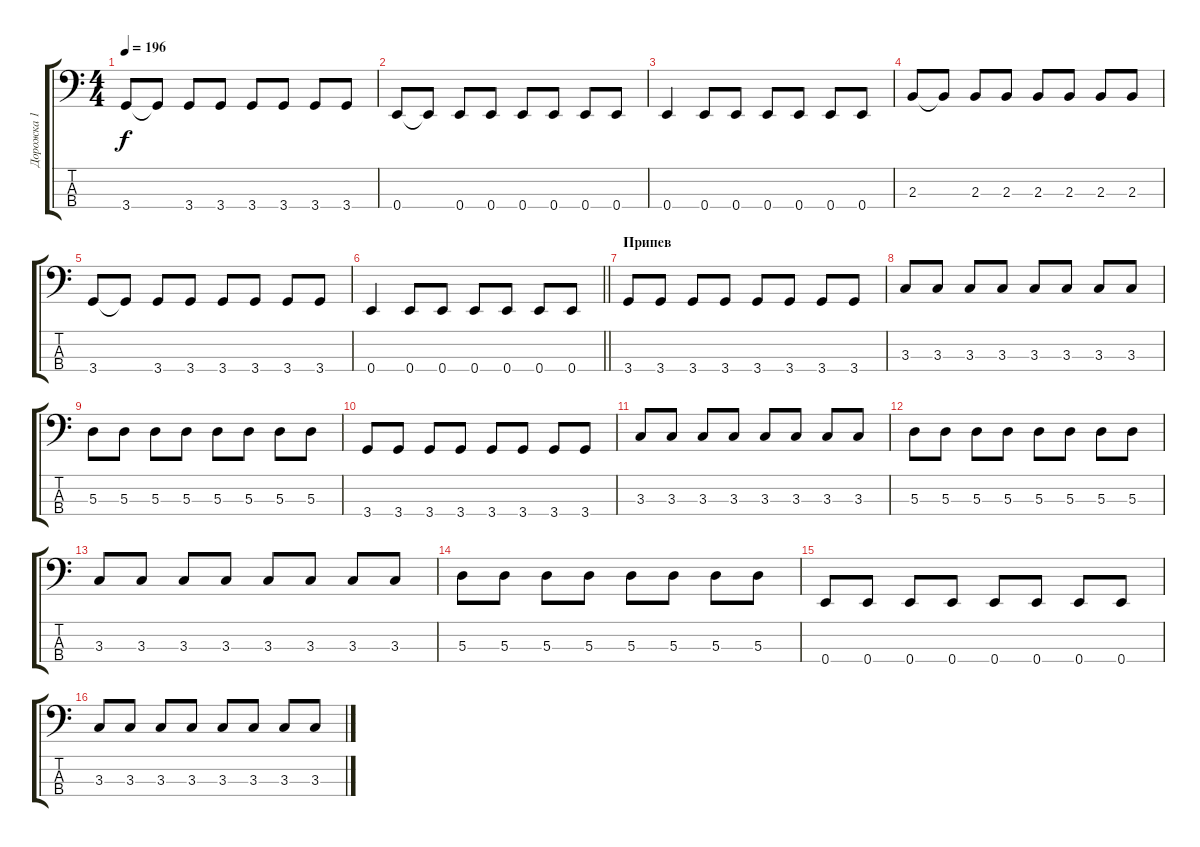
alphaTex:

\track ("Дорожка 1" "Дорожка 1") {instrument electricbassfinger}
\staff {score tabs}
\tuning (G2 D2 A1 E1) {hide}
\ts (4 4)
\tempo 196
\clef f4
\ks c
3.4.8{dy f} 3.4{t}.8 3.4.8 3.4.8 3.4.8 3.4.8 3.4.8 3.4.8 |
0.4.8 0.4{t}.8 0.4.8 0.4.8 0.4.8 0.4.8 0.4.8 0.4.8 |
0.4.4 0.4.8 0.4.8 0.4.8 0.4.8 0.4.8 0.4.8 |
2.3.8 2.3{t}.8 2.3.8 2.3.8 2.3.8 2.3.8 2.3.8 2.3.8 |
3.4.8 3.4{t}.8 3.4.8 3.4.8 3.4.8 3.4.8 3.4.8 3.4.8 |
\barLineRight lightlight
0.4.4 0.4.8 0.4.8 0.4.8 0.4.8 0.4.8 0.4.8 |
\section ("" "Припев")
3.4.8 3.4.8 3.4.8 3.4.8 3.4.8 3.4.8 3.4.8 3.4.8 |
3.3.8 3.3.8 3.3.8 3.3.8 3.3.8 3.3.8 3.3.8 3.3.8 |
5.3.8 5.3.8 5.3.8 5.3.8 5.3.8 5.3.8 5.3.8 5.3.8 |
3.4.8 3.4.8 3.4.8 3.4.8 3.4.8 3.4.8 3.4.8 3.4.8 |
3.3.8 3.3.8 3.3.8 3.3.8 3.3.8 3.3.8 3.3.8 3.3.8 |
5.3.8 5.3.8 5.3.8 5.3.8 5.3.8 5.3.8 5.3.8 5.3.8 |
3.3.8 3.3.8 3.3.8 3.3.8 3.3.8 3.3.8 3.3.8 3.3.8 |
5.3.8 5.3.8 5.3.8 5.3.8 5.3.8 5.3.8 5.3.8 5.3.8 |
0.4.8 0.4.8 0.4.8 0.4.8 0.4.8 0.4.8 0.4.8 0.4.8 |
3.3.8 3.3.8 3.3.8 3.3.8 3.3.8 3.3.8 3.3.8 3.3.8
